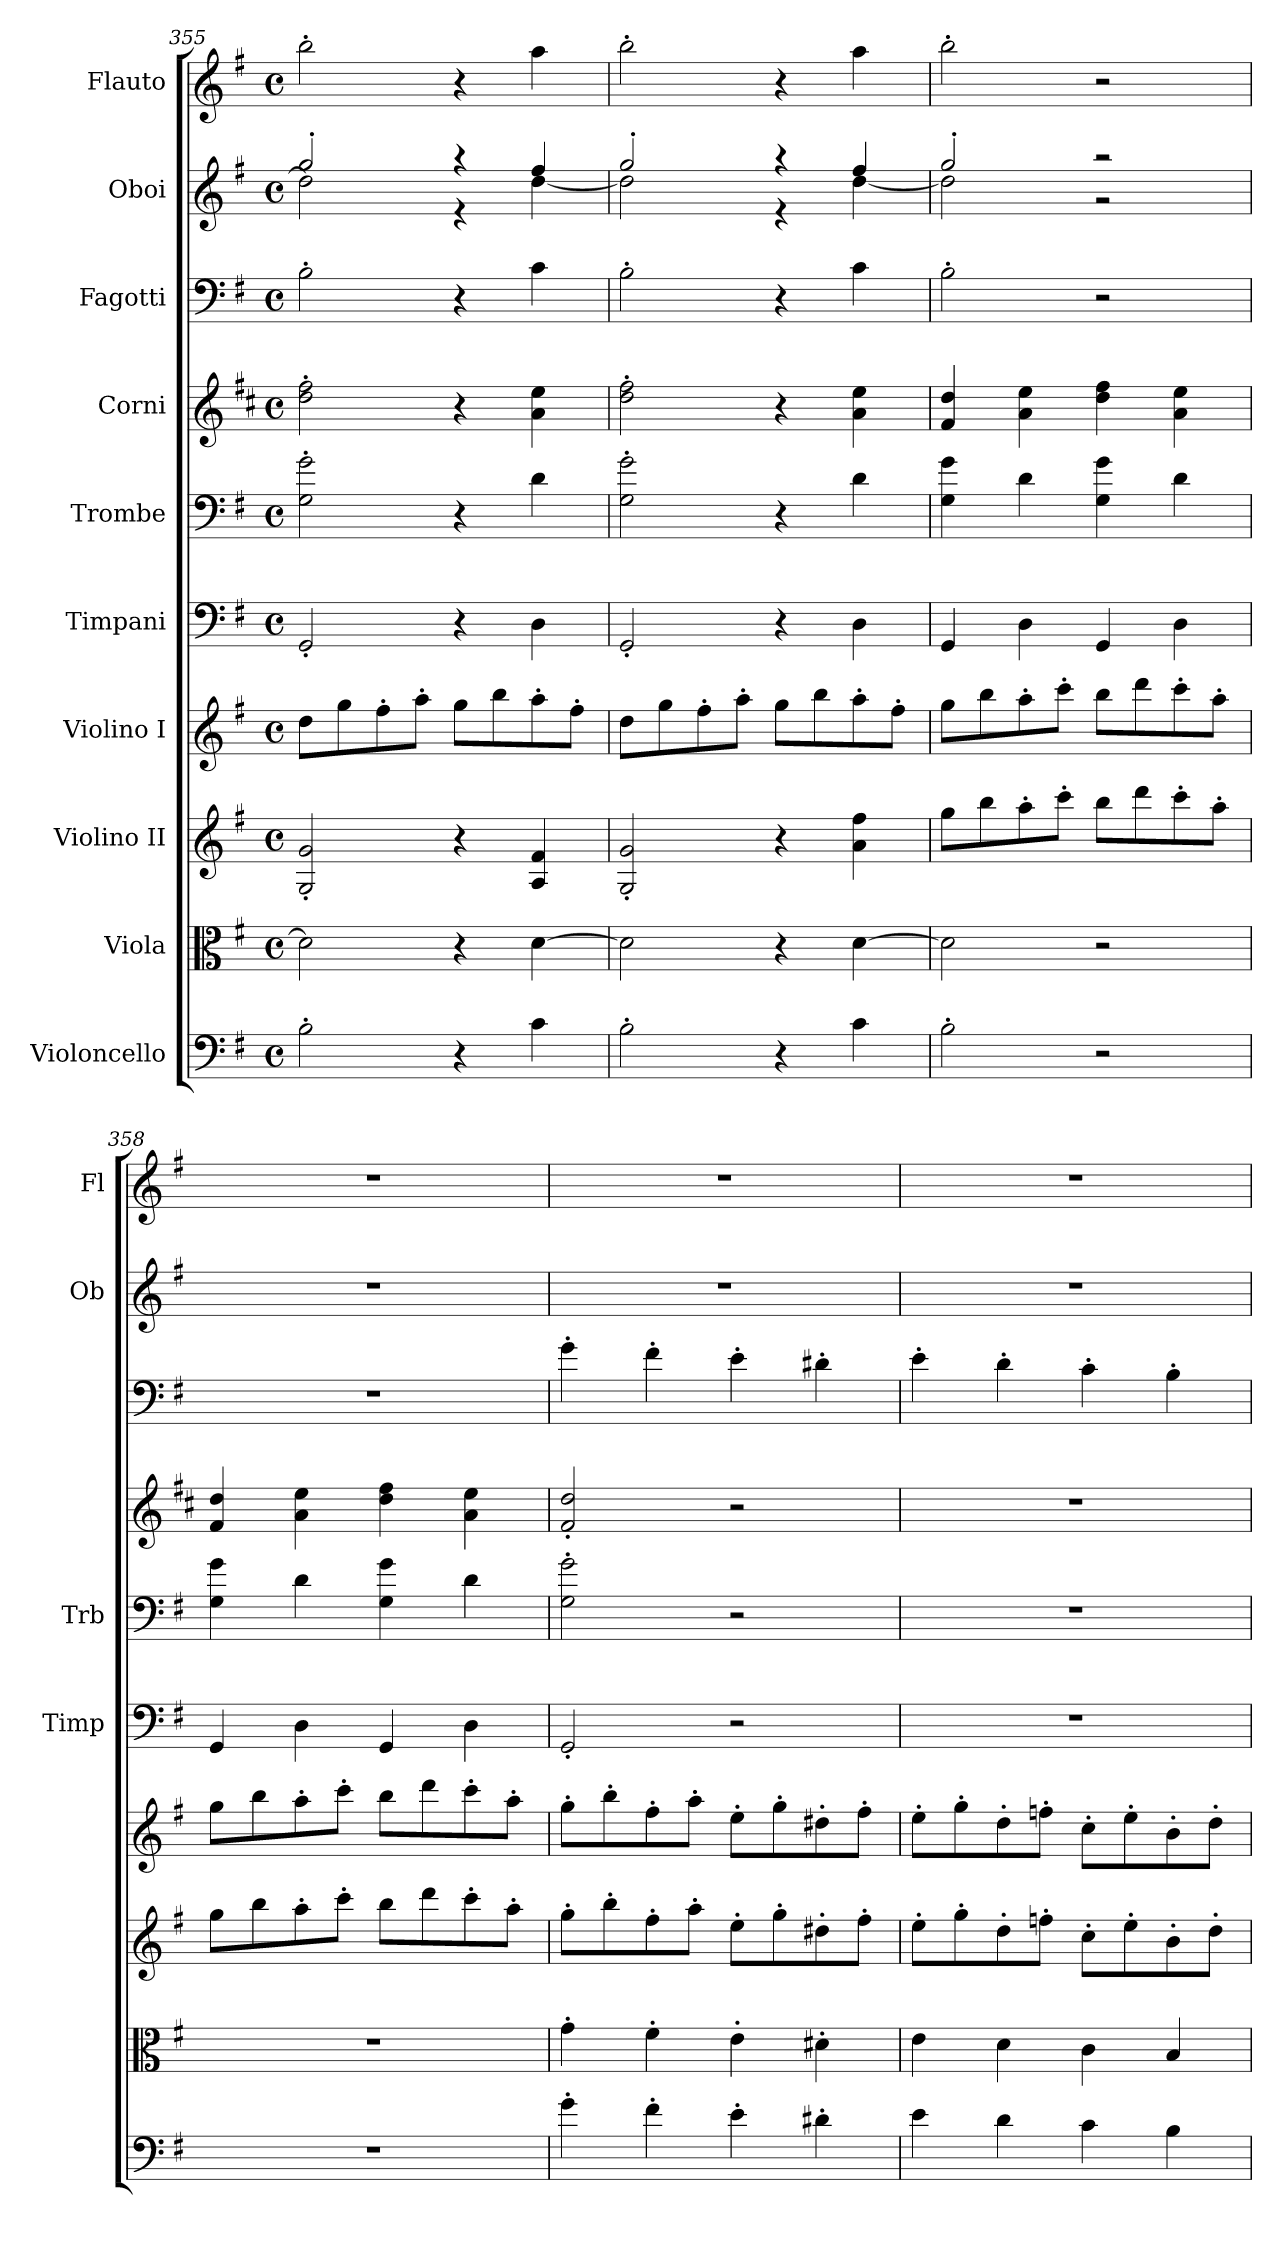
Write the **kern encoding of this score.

**kern	**kern	**kern	**kern	**kern	**kern	**kern	**kern	**kern	**kern
*part10	*part9	*part8	*part7	*part6	*part5	*part4	*part3	*part2	*part1
*staff10	*staff9	*staff8	*staff7	*staff6	*staff5	*staff4	*staff3	*staff2	*staff1
*I"Violoncello	*I"Viola	*I"Violino II	*I"Violino I	*I"Timpani	*I"Trombe	*I"Corni	*I"Fagotti	*I"Oboi	*I"Flauto
*	*	*	*	*I'Timp	*I'Trb	*	*	*I'Ob	*I'Fl
!!LO:PB:g=z
*clefF4	*clefC3	*clefG2	*clefG2	*clefF4	*clefF4	*clefG2	*clefF4	*clefG2	*clefG2
*	*	*	*	*	*	*ITrd4c7	*	*	*
*k[f#]	*k[f#]	*k[f#]	*k[f#]	*k[f#]	*k[f#]	*k[f#]	*k[f#]	*k[f#]	*k[f#]
*M4/4	*M4/4	*M4/4	*M4/4	*M4/4	*M4/4	*M4/4	*M4/4	*M4/4	*M4/4
*met(c)	*met(c)	*met(c)	*met(c)	*met(c)	*met(c)	*met(c)	*met(c)	*met(c)	*met(c)
=355	=355	=355	=355	=355	=355	=355	=355	=355	=355
*	*	*	*	*	*	*	*	*^	*
2B'\	2d\]	2G/' 2g/'	8dd\L	2GG'/	2G\' 2g\'	2g\' 2b\'	2B'\	2gg'/	2dd\]	2bb'\
.	.	.	8gg\	.	.	.	.	.	.	.
.	.	.	8ff#'\	.	.	.	.	.	.	.
.	.	.	8aa'\J	.	.	.	.	.	.	.
4r	4r	4r	8gg\L	4r	4r	4r	4r	4r	4r	4r
.	.	.	8bb\	.	.	.	.	.	.	.
4c\	[4d\	4A/ 4f#/	8aa'\	4D\	4d\	4d\ 4a\	4c\	4ff#/	[4dd\	4aa\
.	.	.	8ff#'\J	.	.	.	.	.	.	.
=356	=356	=356	=356	=356	=356	=356	=356	=356	=356	=356
2B'\	2d\]	2G/' 2g/'	8dd\L	2GG'/	2G\' 2g\'	2g\' 2b\'	2B'\	2gg'/	2dd\]	2bb'\
.	.	.	8gg\	.	.	.	.	.	.	.
.	.	.	8ff#'\	.	.	.	.	.	.	.
.	.	.	8aa'\J	.	.	.	.	.	.	.
4r	4r	4r	8gg\L	4r	4r	4r	4r	4r	4r	4r
.	.	.	8bb\	.	.	.	.	.	.	.
4c\	[4d\	4a\ 4ff#\	8aa'\	4D\	4d\	4d\ 4a\	4c\	4ff#/	[4dd\	4aa\
.	.	.	8ff#'\J	.	.	.	.	.	.	.
=357	=357	=357	=357	=357	=357	=357	=357	=357	=357	=357
2B'\	2d\]	8gg\L	8gg\L	4GG/	4G\ 4g\	4B/ 4g/	2B'\	2gg'/	2dd\]	2bb'\
.	.	8bb\	8bb\	.	.	.	.	.	.	.
.	.	8aa'\	8aa'\	4D\	4d\	4d\ 4a\	.	.	.	.
.	.	8ccc'\J	8ccc'\J	.	.	.	.	.	.	.
2r	2r	8bb\L	8bb\L	4GG/	4G\ 4g\	4g\ 4b\	2r	2r	2r	2r
.	.	8ddd\	8ddd\	.	.	.	.	.	.	.
.	.	8ccc'\	8ccc'\	4D\	4d\	4d\ 4a\	.	.	.	.
.	.	8aa'\J	8aa'\J	.	.	.	.	.	.	.
*	*	*	*	*	*	*	*	*v	*v	*
=358	=358	=358	=358	=358	=358	=358	=358	=358	=358
1r	1r	8gg\L	8gg\L	4GG/	4G\ 4g\	4B/ 4g/	1r	1r	1r
.	.	8bb\	8bb\	.	.	.	.	.	.
.	.	8aa'\	8aa'\	4D\	4d\	4d\ 4a\	.	.	.
.	.	8ccc'\J	8ccc'\J	.	.	.	.	.	.
.	.	8bb\L	8bb\L	4GG/	4G\ 4g\	4g\ 4b\	.	.	.
.	.	8ddd\	8ddd\	.	.	.	.	.	.
.	.	8ccc'\	8ccc'\	4D\	4d\	4d\ 4a\	.	.	.
.	.	8aa'\J	8aa'\J	.	.	.	.	.	.
=359	=359	=359	=359	=359	=359	=359	=359	=359	=359
4g'\	4g'\	8gg'\L	8gg'\L	2GG'/	2G\' 2g\'	2B/' 2g/'	4g'\	1r	1r
.	.	8bb'\	8bb'\	.	.	.	.	.	.
4f#'\	4f#'\	8ff#'\	8ff#'\	.	.	.	4f#'\	.	.
.	.	8aa'\J	8aa'\J	.	.	.	.	.	.
4e'\	4e'\	8ee'\L	8ee'\L	2r	2r	2r	4e'\	.	.
.	.	8gg'\	8gg'\	.	.	.	.	.	.
4d#X'\	4d#X'\	8dd#X'\	8dd#X'\	.	.	.	4d#X'\	.	.
.	.	8ff#'\J	8ff#'\J	.	.	.	.	.	.
=360	=360	=360	=360	=360	=360	=360	=360	=360	=360
4e\	4e\	8ee'\L	8ee'\L	1r	1r	1r	4e'\	1r	1r
.	.	8gg'\	8gg'\	.	.	.	.	.	.
4d\	4d\	8dd'\	8dd'\	.	.	.	4d'\	.	.
.	.	8ffn'\J	8ffn'\J	.	.	.	.	.	.
4c\	4c\	8cc'\L	8cc'\L	.	.	.	4c'\	.	.
.	.	8ee'\	8ee'\	.	.	.	.	.	.
4B\	4B/	8b'\	8b'\	.	.	.	4B'\	.	.
.	.	8dd'\J	8dd'\J	.	.	.	.	.	.
=	=	=	=	=	=	=	=	=	=
*-	*-	*-	*-	*-	*-	*-	*-	*-	*-
